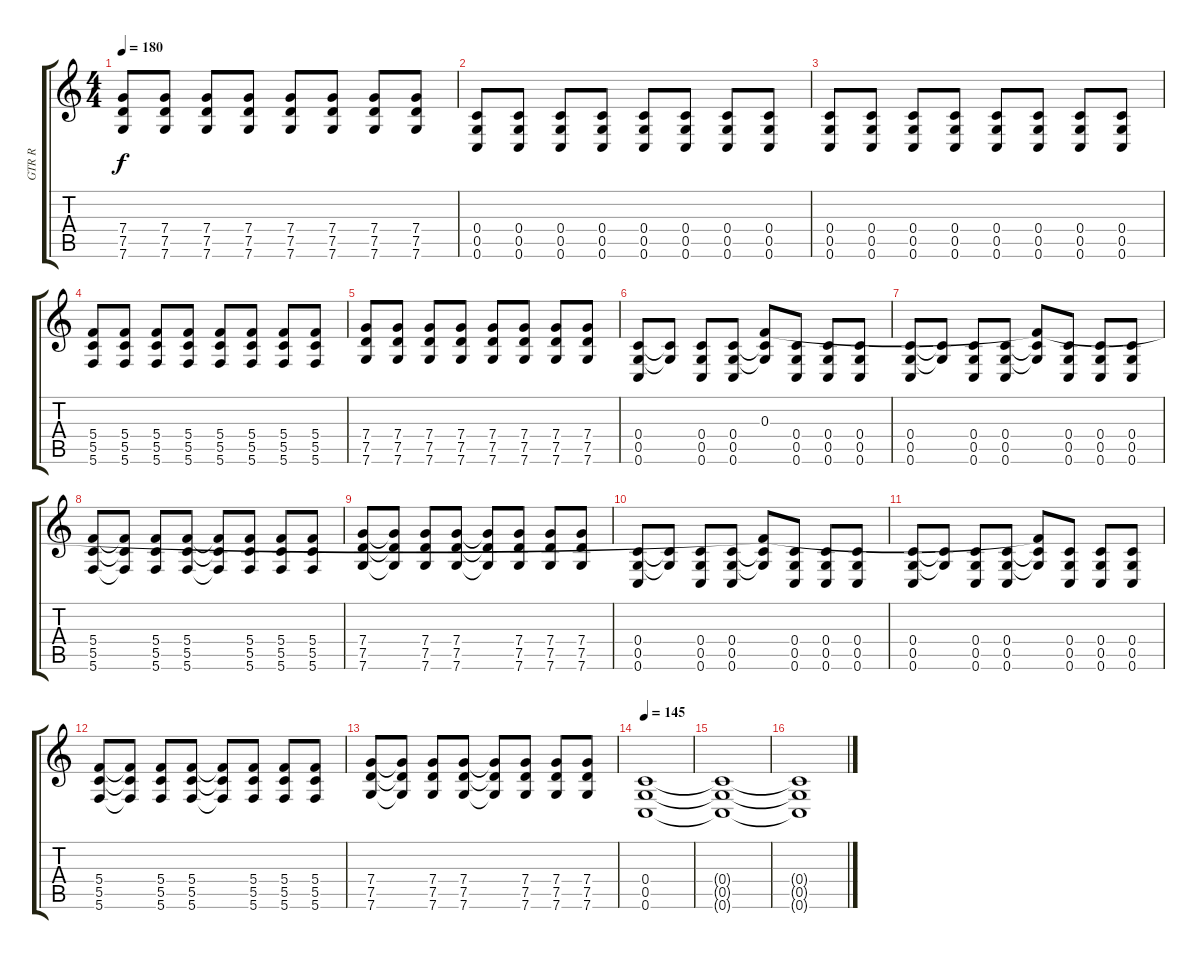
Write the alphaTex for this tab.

\track ("GTR R" "GTR R") {instrument distortionguitar}
\staff {score tabs}
\tuning (D4 A3 F3 C3 G2 C2) {hide}
\ts (4 4)
\tempo 180
\clef g2
\ks c
(7.4 7.5 7.6).8{dy f} (7.4 7.5 7.6).8 (7.4 7.5 7.6).8 (7.4 7.5 7.6).8 (7.4 7.5 7.6).8 (7.4 7.5 7.6).8 (7.4 7.5 7.6).8 (7.4 7.5 7.6).8 |
(0.4 0.5 0.6).8 (0.4 0.5 0.6).8 (0.4 0.5 0.6).8 (0.4 0.5 0.6).8 (0.4 0.5 0.6).8 (0.4 0.5 0.6).8 (0.4 0.5 0.6).8 (0.4 0.5 0.6).8 |
(0.4 0.5 0.6).8 (0.4 0.5 0.6).8 (0.4 0.5 0.6).8 (0.4 0.5 0.6).8 (0.4 0.5 0.6).8 (0.4 0.5 0.6).8 (0.4 0.5 0.6).8 (0.4 0.5 0.6).8 |
(5.4 5.5 5.6).8 (5.4 5.5 5.6).8 (5.4 5.5 5.6).8 (5.4 5.5 5.6).8 (5.4 5.5 5.6).8 (5.4 5.5 5.6).8 (5.4 5.5 5.6).8 (5.4 5.5 5.6).8 |
(7.4 7.5 7.6).8 (7.4 7.5 7.6).8 (7.4 7.5 7.6).8 (7.4 7.5 7.6).8 (7.4 7.5 7.6).8 (7.4 7.5 7.6).8 (7.4 7.5 7.6).8 (7.4 7.5 7.6).8 |
(0.4 0.5 0.6).8 (0.4{t} 0.5{t}).8 (0.4 0.5 0.6).8 (0.4 0.5 0.6).8 (0.3 0.4{t} 0.5{t}).8 (0.4 0.5 0.6).8 (0.4 0.5 0.6).8 (0.4 0.5 0.6).8 |
(0.4 0.5 0.6).8 (0.4{t} 0.5{t}).8 (0.4 0.5 0.6).8 (0.4 0.5 0.6).8 (0.3{t} 0.4{t} 0.5{t}).8 (0.4 0.5 0.6).8 (0.4 0.5 0.6).8 (0.4 0.5 0.6).8 |
(5.4 5.5 5.6).8 (5.4{t} 5.5{t} 5.6{t}).8 (5.4 5.5 5.6).8 (5.4 5.5 5.6).8 (5.4{t} 5.5{t} 5.6{t}).8 (5.4 5.5 5.6).8 (5.4 5.5 5.6).8 (5.4 5.5 5.6).8 |
(7.4 7.5 7.6).8 (7.4{t} 7.5{t} 7.6{t}).8 (7.4 7.5 7.6).8 (7.4 7.5 7.6).8 (7.4{t} 7.5{t} 7.6{t}).8 (7.4 7.5 7.6).8 (7.4 7.5 7.6).8 (7.4 7.5 7.6).8 |
(0.4 0.5 0.6).8 (0.4{t} 0.5{t}).8 (0.4 0.5 0.6).8 (0.4 0.5 0.6).8 (0.3{t} 0.4{t} 0.5{t}).8 (0.4 0.5 0.6).8 (0.4 0.5 0.6).8 (0.4 0.5 0.6).8 |
(0.4 0.5 0.6).8 (0.4{t} 0.5{t}).8 (0.4 0.5 0.6).8 (0.4 0.5 0.6).8 (0.3{t} 0.4{t} 0.5{t}).8 (0.4 0.5 0.6).8 (0.4 0.5 0.6).8 (0.4 0.5 0.6).8 |
(5.4 5.5 5.6).8 (5.4{t} 5.5{t} 5.6{t}).8 (5.4 5.5 5.6).8 (5.4 5.5 5.6).8 (5.4{t} 5.5{t} 5.6{t}).8 (5.4 5.5 5.6).8 (5.4 5.5 5.6).8 (5.4 5.5 5.6).8 |
(7.4 7.5 7.6).8 (7.4{t} 7.5{t} 7.6{t}).8 (7.4 7.5 7.6).8 (7.4 7.5 7.6).8 (7.4{t} 7.5{t} 7.6{t}).8 (7.4 7.5 7.6).8 (7.4 7.5 7.6).8 (7.4 7.5 7.6).8 |
\tempo 145
(0.4 0.5 0.6).1 |
(0.4{t} 0.5{t} 0.6{t}).1 |
(0.4{t} 0.5{t} 0.6{t}).1
